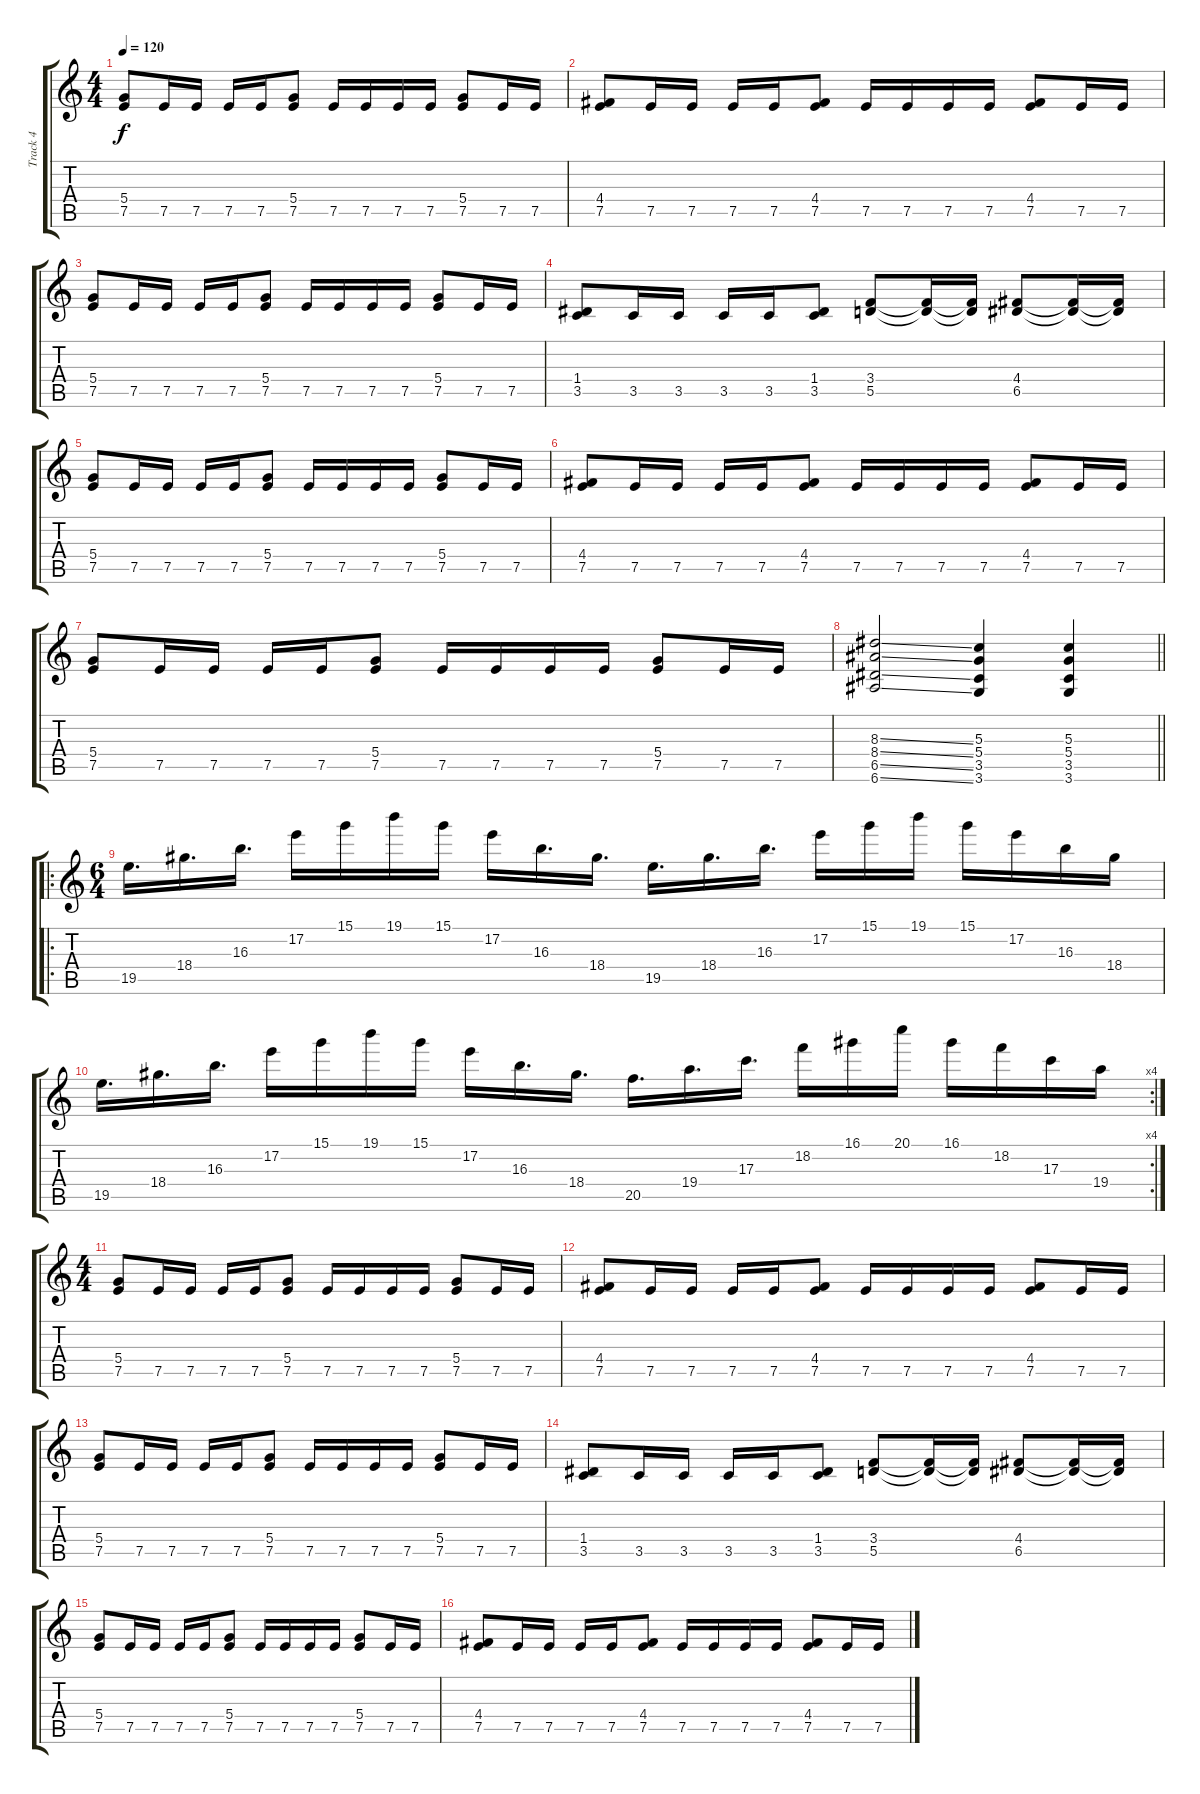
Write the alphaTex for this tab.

\track ("Track 4" "Track 4") {instrument overdrivenguitar}
\staff {score tabs}
\tuning (E4 B3 G3 D3 A2 E2) {hide}
\ts (4 4)
\tempo 120
\clef g2
\ks c
(5.4 7.5).8{dy f} 7.5.16 7.5.16 7.5.16 7.5.16 (5.4 7.5).8 7.5.16 7.5.16 7.5.16 7.5.16 (5.4 7.5).8 7.5.16 7.5.16 |
(4.4 7.5).8 7.5.16 7.5.16 7.5.16 7.5.16 (4.4 7.5).8 7.5.16 7.5.16 7.5.16 7.5.16 (4.4 7.5).8 7.5.16 7.5.16 |
(5.4 7.5).8 7.5.16 7.5.16 7.5.16 7.5.16 (5.4 7.5).8 7.5.16 7.5.16 7.5.16 7.5.16 (5.4 7.5).8 7.5.16 7.5.16 |
(1.4 3.5).8 3.5.16 3.5.16 3.5.16 3.5.16 (1.4 3.5).8 (3.4 5.5).8 (3.4{t} 5.5{t}).16 (3.4{t} 5.5{t}).16 (4.4 6.5).8 (4.4{t} 6.5{t}).16 (4.4{t} 6.5{t}).16 |
(5.4 7.5).8 7.5.16 7.5.16 7.5.16 7.5.16 (5.4 7.5).8 7.5.16 7.5.16 7.5.16 7.5.16 (5.4 7.5).8 7.5.16 7.5.16 |
(4.4 7.5).8 7.5.16 7.5.16 7.5.16 7.5.16 (4.4 7.5).8 7.5.16 7.5.16 7.5.16 7.5.16 (4.4 7.5).8 7.5.16 7.5.16 |
(5.4 7.5).8 7.5.16 7.5.16 7.5.16 7.5.16 (5.4 7.5).8 7.5.16 7.5.16 7.5.16 7.5.16 (5.4 7.5).8 7.5.16 7.5.16 |
\barLineRight lightlight
(8.3{ss} 8.4{ss} 6.5{ss} 6.6{ss}).2 (5.3 5.4 3.5 3.6).4 (5.3 5.4 3.5 3.6).4 |
\ro
\ts (6 4)
19.5.16{d} 18.4.16{d} 16.3.16{d} 17.2.16 15.1.16 19.1.16 15.1.16 17.2.16 16.3.16{d} 18.4.16{d} 19.5.16{d} 18.4.16{d} 16.3.16{d} 17.2.16 15.1.16 19.1.16 15.1.16 17.2.16 16.3.16 18.4.16 |
\rc 4
19.5.16{d} 18.4.16{d} 16.3.16{d} 17.2.16 15.1.16 19.1.16 15.1.16 17.2.16 16.3.16{d} 18.4.16{d} 20.5.16{d} 19.4.16{d} 17.3.16{d} 18.2.16 16.1.16 20.1.16 16.1.16 18.2.16 17.3.16 19.4.16 |
\ts (4 4)
(5.4 7.5).8 7.5.16 7.5.16 7.5.16 7.5.16 (5.4 7.5).8 7.5.16 7.5.16 7.5.16 7.5.16 (5.4 7.5).8 7.5.16 7.5.16 |
(4.4 7.5).8 7.5.16 7.5.16 7.5.16 7.5.16 (4.4 7.5).8 7.5.16 7.5.16 7.5.16 7.5.16 (4.4 7.5).8 7.5.16 7.5.16 |
(5.4 7.5).8 7.5.16 7.5.16 7.5.16 7.5.16 (5.4 7.5).8 7.5.16 7.5.16 7.5.16 7.5.16 (5.4 7.5).8 7.5.16 7.5.16 |
(1.4 3.5).8 3.5.16 3.5.16 3.5.16 3.5.16 (1.4 3.5).8 (3.4 5.5).8 (3.4{t} 5.5{t}).16 (3.4{t} 5.5{t}).16 (4.4 6.5).8 (4.4{t} 6.5{t}).16 (4.4{t} 6.5{t}).16 |
(5.4 7.5).8 7.5.16 7.5.16 7.5.16 7.5.16 (5.4 7.5).8 7.5.16 7.5.16 7.5.16 7.5.16 (5.4 7.5).8 7.5.16 7.5.16 |
(4.4 7.5).8 7.5.16 7.5.16 7.5.16 7.5.16 (4.4 7.5).8 7.5.16 7.5.16 7.5.16 7.5.16 (4.4 7.5).8 7.5.16 7.5.16
